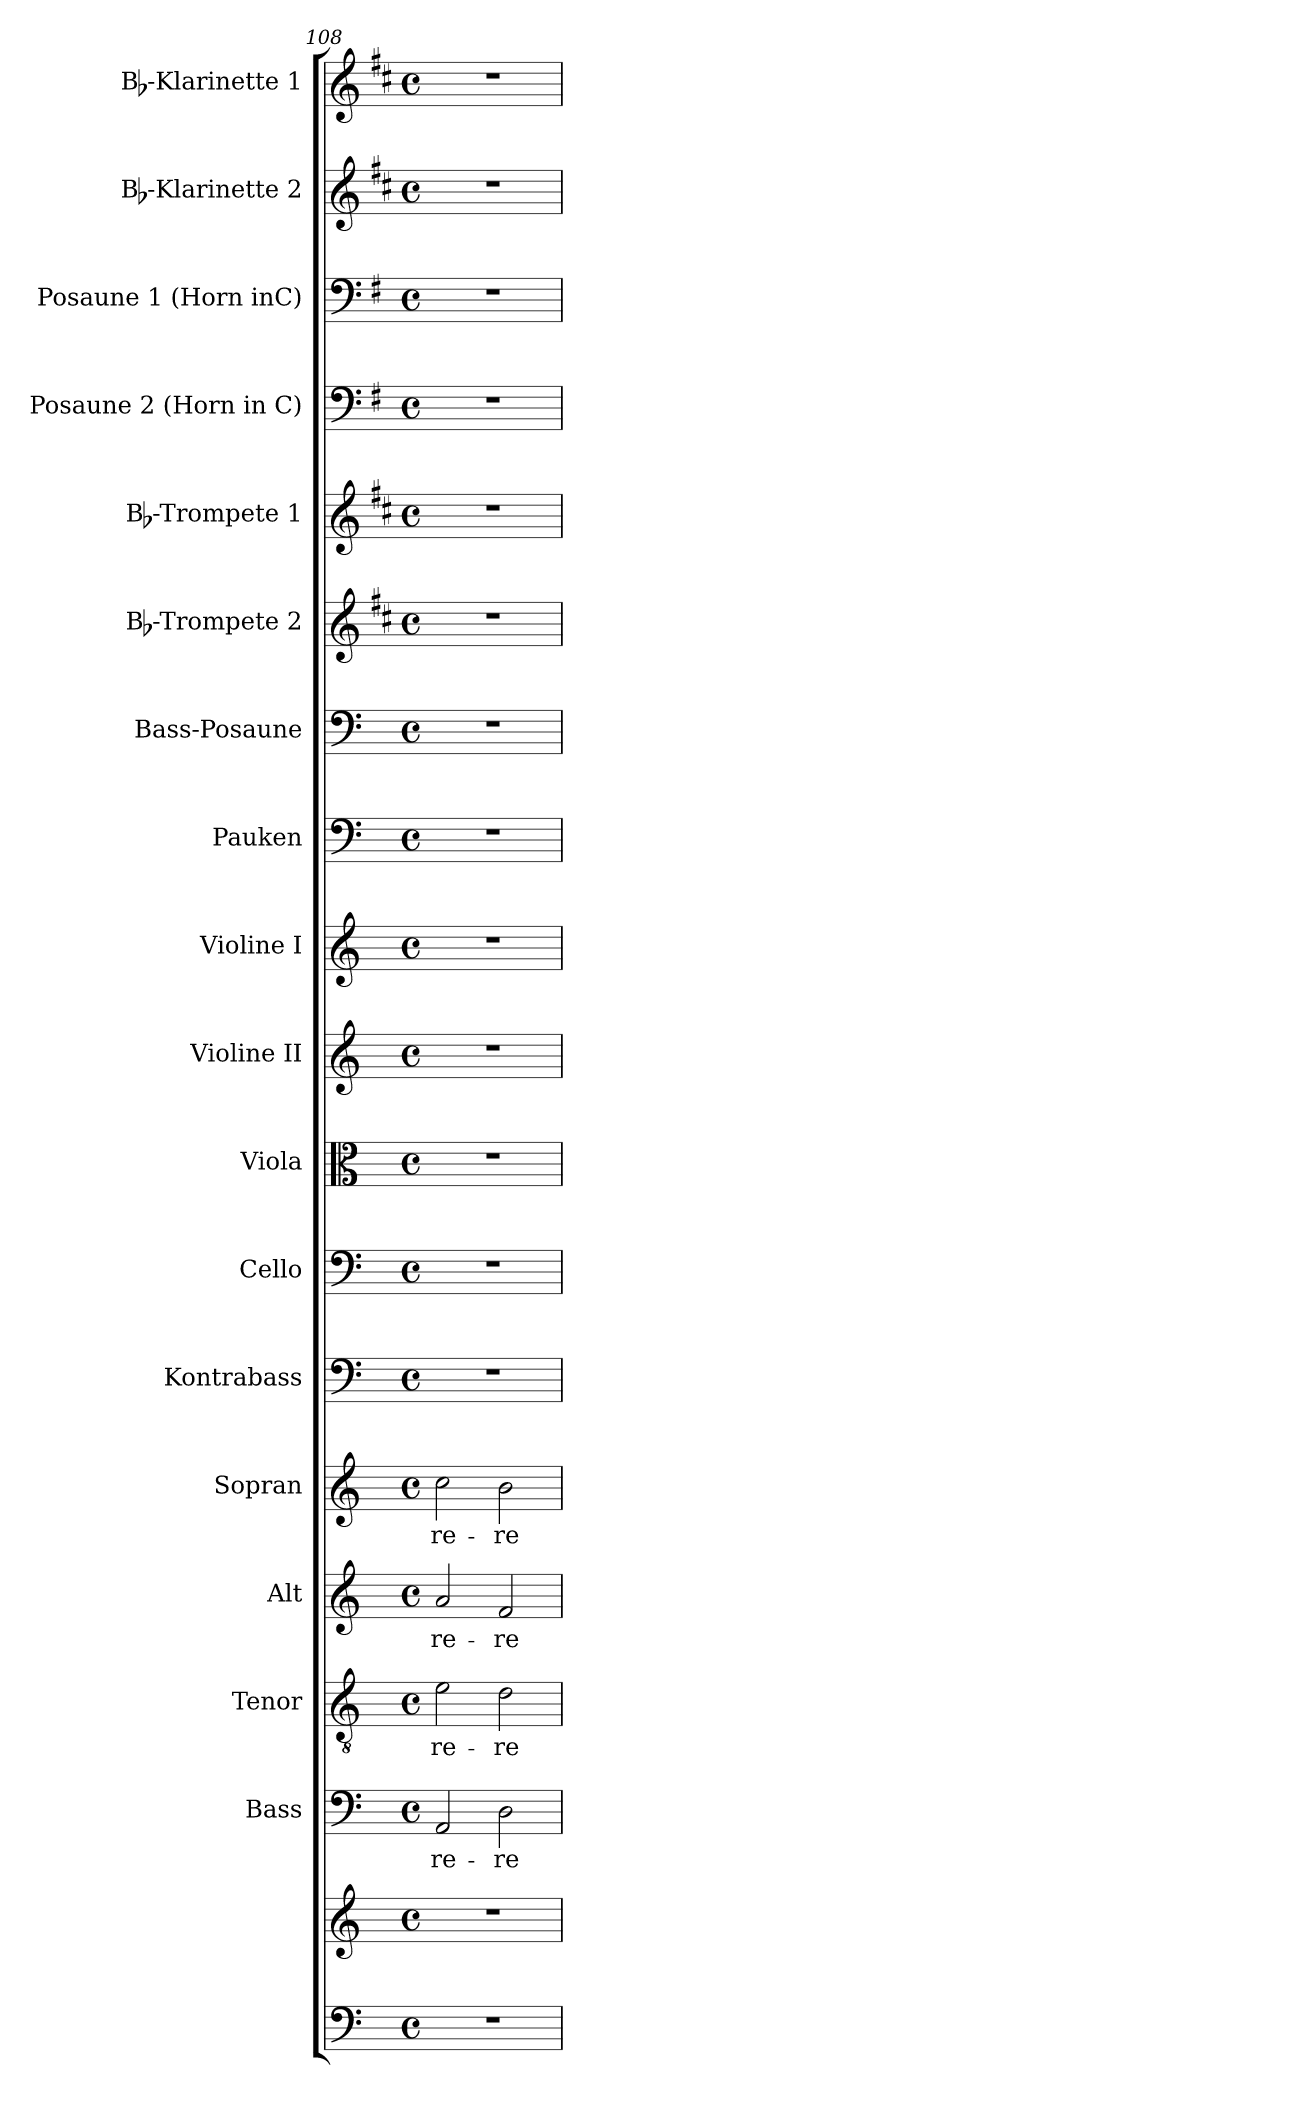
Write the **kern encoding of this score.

**kern	**kern	**kern	**text	**kern	**text	**kern	**text	**kern	**text	**kern	**kern	**kern	**kern	**kern	**kern	**kern	**kern	**kern	**kern	**kern	**kern	**kern
*part18	*part18	*part17	*part17	*part16	*part16	*part15	*part15	*part14	*part14	*part13	*part12	*part11	*part10	*part9	*part8	*part7	*part6	*part5	*part4	*part3	*part2	*part1
*staff19	*staff18	*staff17	*staff17	*staff16	*staff16	*staff15	*staff15	*staff14	*staff14	*staff13	*staff12	*staff11	*staff10	*staff9	*staff8	*staff7	*staff6	*staff5	*staff4	*staff3	*staff2	*staff1
*	*	*I"Bass	*	*I"Tenor	*	*I"Alt	*	*I"Sopran	*	*I"Kontrabass	*I"Cello	*I"Viola	*I"Violine II	*I"Violine I	*I"Pauken	*I"Bass-Posaune	*I"Bb-Trompete 2	*I"Bb-Trompete 1	*I"Posaune 2 (Horn in C)	*I"Posaune 1 (Horn inC)	*I"Bb-Klarinette 2	*I"Bb-Klarinette 1
*	*	*I'B.	*	*I'T.	*	*I'A.	*	*I'S.	*	*I'Kb.	*	*I'Vla.	*I'Vl. II	*I'Vl. I	*I'Pk.	*I'B-Pos.	*I'Bb Trp. 2	*I'Bb Trp. 1	*I'Pos. 2	*I'Pos. 1	*I'Bb Kl. 2	*I'Bb Kl. 1
*clefF4	*clefG2	*clefF4	*	*clefGv2	*	*clefG2	*	*clefG2	*	*clefF4	*clefF4	*clefC3	*clefG2	*clefG2	*clefF4	*clefF4	*clefG2	*clefG2	*clefF4	*clefF4	*clefG2	*clefG2
*	*	*	*	*	*	*	*	*	*	*ITrd7c12	*	*	*	*	*	*	*ITrd1c2	*ITrd1c2	*ITrd4c7	*ITrd4c7	*ITrd1c2	*ITrd1c2
*k[]	*k[]	*k[]	*	*k[]	*	*k[]	*	*k[]	*	*k[]	*k[]	*k[]	*k[]	*k[]	*k[]	*k[]	*k[]	*k[]	*k[]	*k[]	*k[]	*k[]
*C:	*C:	*C:	*	*C:	*	*C:	*	*C:	*	*C:	*C:	*C:	*C:	*C:	*C:	*C:	*C:	*C:	*C:	*C:	*C:	*C:
*M4/4	*M4/4	*M4/4	*	*M4/4	*	*M4/4	*	*M4/4	*	*M4/4	*M4/4	*M4/4	*M4/4	*M4/4	*M4/4	*M4/4	*M4/4	*M4/4	*M4/4	*M4/4	*M4/4	*M4/4
*met(c)	*met(c)	*met(c)	*	*met(c)	*	*met(c)	*	*met(c)	*	*met(c)	*met(c)	*met(c)	*met(c)	*met(c)	*met(c)	*met(c)	*met(c)	*met(c)	*met(c)	*met(c)	*met(c)	*met(c)
=108	=108	=108	=108	=108	=108	=108	=108	=108	=108	=108	=108	=108	=108	=108	=108	=108	=108	=108	=108	=108	=108	=108
!	!	!	!LO:LY:b	!	!LO:LY:b	!	!LO:LY:b	!	!LO:LY:b	!	!	!	!	!	!	!	!	!	!	!	!	!
1r	1r	2AA/	-re-	2e\	-re-	2a/	-re-	2cc\	-re-	1r	1r	1r	1r	1r	1r	1r	1r	1r	1r	1r	1r	1r
!	!	!	!LO:LY:b	!	!LO:LY:b	!	!LO:LY:b	!	!LO:LY:b	!	!	!	!	!	!	!	!	!	!	!	!	!
.	.	2D\	-re	2d\	-re	2f/	-re	2b\	-re	.	.	.	.	.	.	.	.	.	.	.	.	.
=	=	=	=	=	=	=	=	=	=	=	=	=	=	=	=	=	=	=	=	=	=	=
*-	*-	*-	*-	*-	*-	*-	*-	*-	*-	*-	*-	*-	*-	*-	*-	*-	*-	*-	*-	*-	*-	*-
